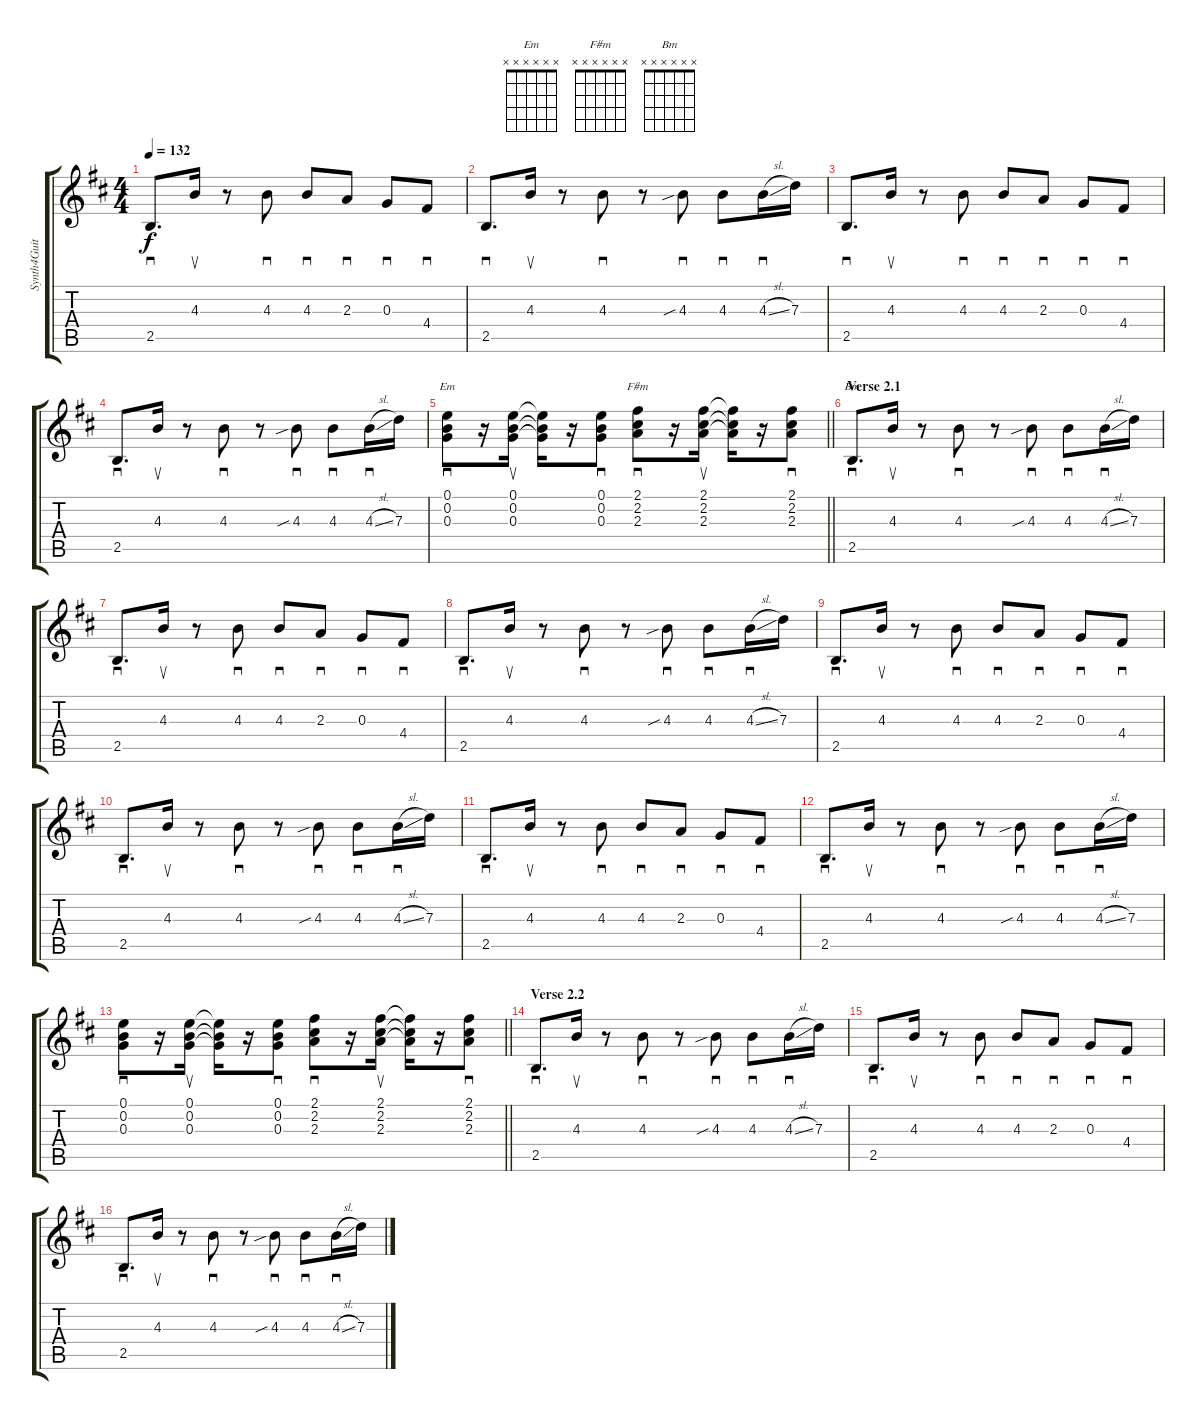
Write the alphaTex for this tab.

\track ("Synth4Guitar" "Synth4Guit") {instrument synthbass1}
\staff {score tabs}
\tuning (E4 B3 G3 D3 A2 E2) {hide}
\chord ("Em" x x x x x x)
\chord ("F#m" x x x x x x)
\chord ("Bm" x x x x x x)
\ts (4 4)
\tempo 132
\clef g2
\ks d
2.5.8{d sd dy f} 4.3.16{su} r.8 4.3.8{sd} 4.3.8{sd} 2.3.8{sd} 0.3.8{sd} 4.4.8{sd} |
2.5.8{d sd} 4.3.16{su} r.8 4.3.8{sd} r.8 4.3{sib}.8{sd} 4.3.8{sd} 4.3{sl}.16{sd} 7.3.16 |
2.5.8{d sd} 4.3.16{su} r.8 4.3.8{sd} 4.3.8{sd} 2.3.8{sd} 0.3.8{sd} 4.4.8{sd} |
2.5.8{d sd} 4.3.16{su} r.8 4.3.8{sd} r.8 4.3{sib}.8{sd} 4.3.8{sd} 4.3{sl}.16{sd} 7.3.16 |
\barLineRight lightlight
(0.1 0.2 0.3).8{sd ch "Em" instrument lead2sawtooth} r.16 (0.1 0.2 0.3).16{su} (0.1{t} 0.2{t} 0.3{t}).16 r.16 (0.1 0.2 0.3).8{sd} (2.1 2.2 2.3).8{sd ch "F#m"} r.16 (2.1 2.2 2.3).16{su} (2.1{t} 2.2{t} 2.3{t}).16 r.16 (2.1 2.2 2.3).8{sd} |
\section ("" "Verse 2.1")
2.5.8{d sd ch "Bm" instrument synthbass1} 4.3.16{su} r.8 4.3.8{sd} r.8 4.3{sib}.8{sd} 4.3.8{sd} 4.3{sl}.16{sd} 7.3.16 |
2.5.8{d sd} 4.3.16{su} r.8 4.3.8{sd} 4.3.8{sd} 2.3.8{sd} 0.3.8{sd} 4.4.8{sd} |
2.5.8{d sd} 4.3.16{su} r.8 4.3.8{sd} r.8 4.3{sib}.8{sd} 4.3.8{sd} 4.3{sl}.16{sd} 7.3.16 |
2.5.8{d sd} 4.3.16{su} r.8 4.3.8{sd} 4.3.8{sd} 2.3.8{sd} 0.3.8{sd} 4.4.8{sd} |
2.5.8{d sd} 4.3.16{su} r.8 4.3.8{sd} r.8 4.3{sib}.8{sd} 4.3.8{sd} 4.3{sl}.16{sd} 7.3.16 |
2.5.8{d sd} 4.3.16{su} r.8 4.3.8{sd} 4.3.8{sd} 2.3.8{sd} 0.3.8{sd} 4.4.8{sd} |
2.5.8{d sd} 4.3.16{su} r.8 4.3.8{sd} r.8 4.3{sib}.8{sd} 4.3.8{sd} 4.3{sl}.16{sd} 7.3.16 |
\barLineRight lightlight
(0.1 0.2 0.3).8{sd instrument lead2sawtooth} r.16 (0.1 0.2 0.3).16{su} (0.1{t} 0.2{t} 0.3{t}).16 r.16 (0.1 0.2 0.3).8{sd} (2.1 2.2 2.3).8{sd} r.16 (2.1 2.2 2.3).16{su} (2.1{t} 2.2{t} 2.3{t}).16 r.16 (2.1 2.2 2.3).8{sd} |
\section ("" "Verse 2.2")
2.5.8{d sd instrument synthbass1} 4.3.16{su} r.8 4.3.8{sd} r.8 4.3{sib}.8{sd} 4.3.8{sd} 4.3{sl}.16{sd} 7.3.16 |
2.5.8{d sd} 4.3.16{su} r.8 4.3.8{sd} 4.3.8{sd} 2.3.8{sd} 0.3.8{sd} 4.4.8{sd} |
2.5.8{d sd} 4.3.16{su} r.8 4.3.8{sd} r.8 4.3{sib}.8{sd} 4.3.8{sd} 4.3{sl}.16{sd} 7.3.16
